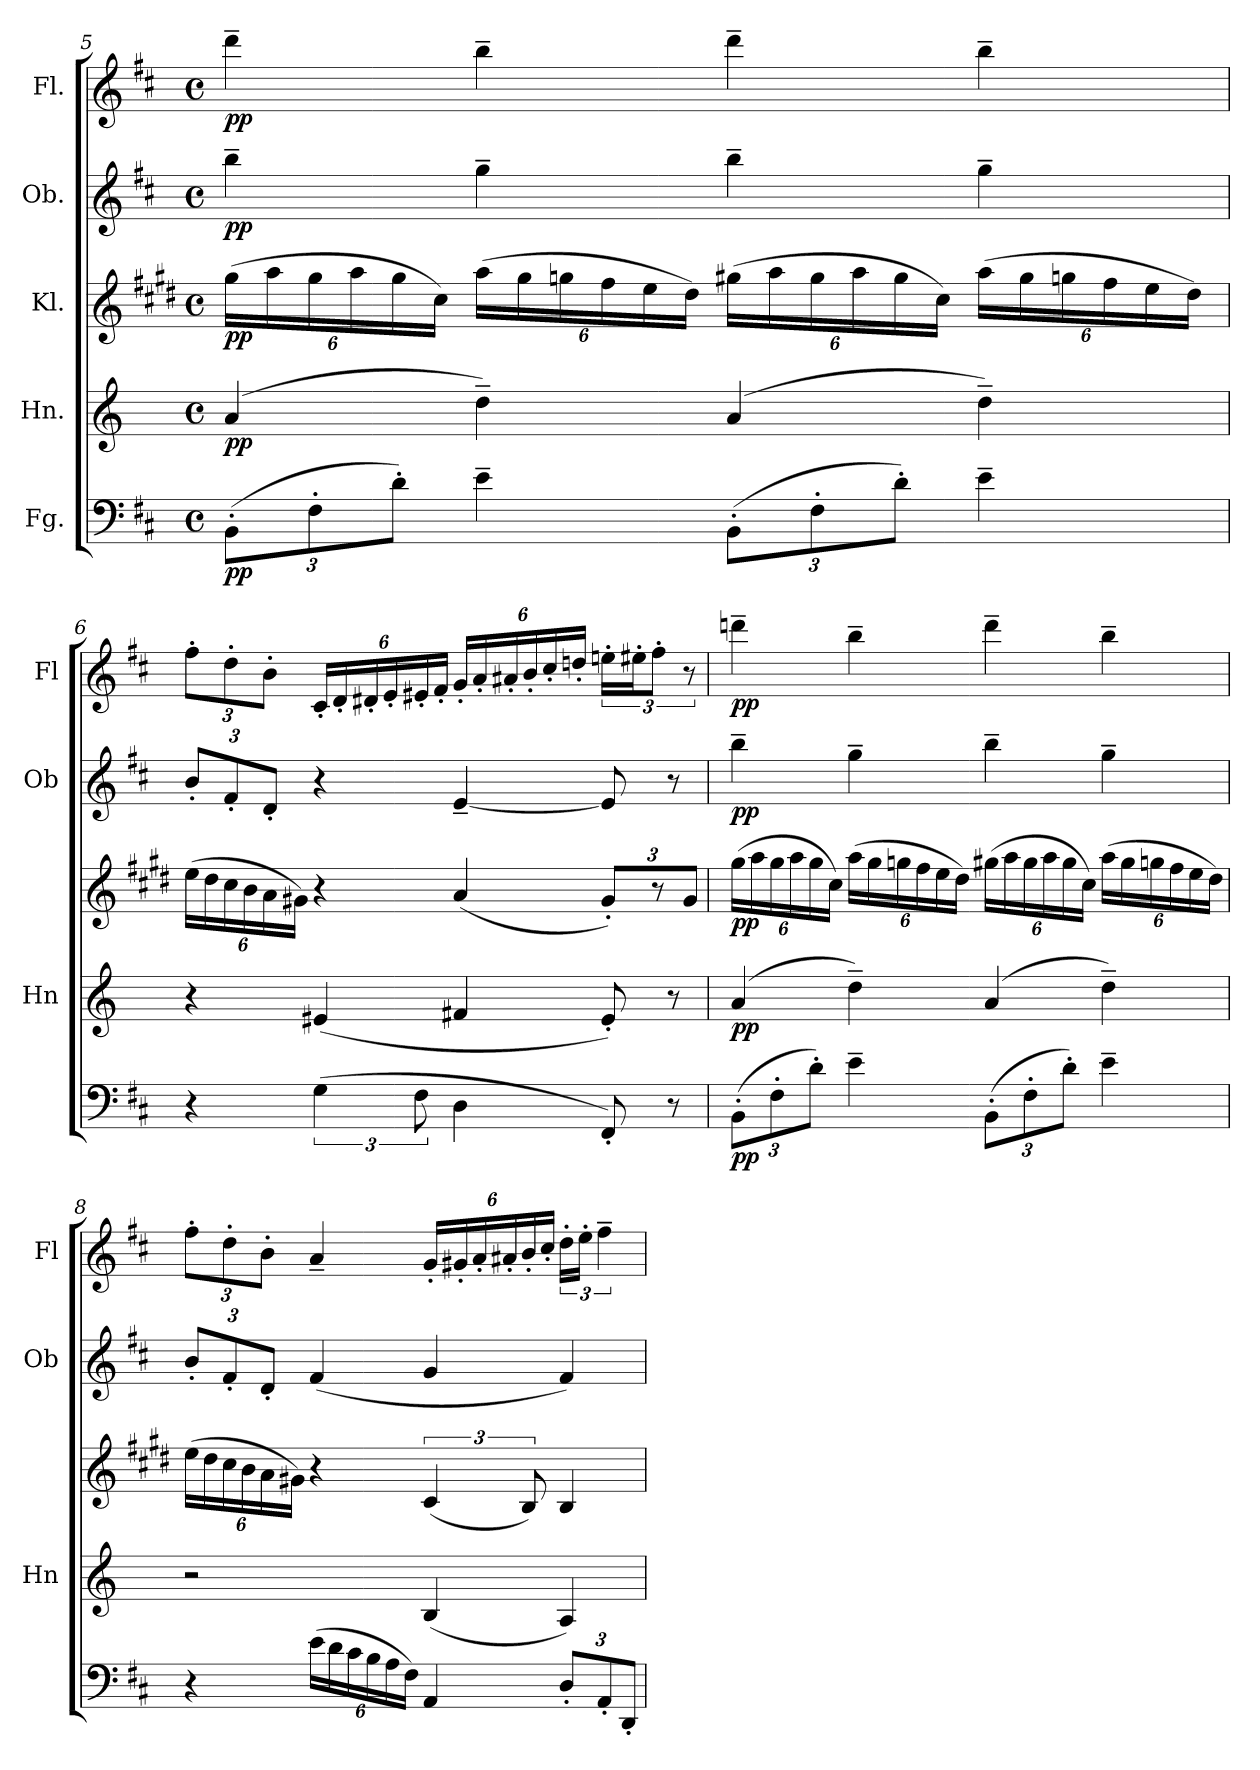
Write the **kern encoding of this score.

**kern	**dynam	**kern	**dynam	**kern	**dynam	**kern	**dynam	**kern	**dynam
*part5	*part5	*part4	*part4	*part3	*part3	*part2	*part2	*part1	*part1
*staff5	*staff5	*staff4	*staff4	*staff3	*staff3	*staff2	*staff2	*staff1	*staff1
*I"Fg.	*	*I"Hn.	*	*I"Kl.	*	*I"Ob.	*	*I"Fl.	*
*	*	*I'Hn	*	*	*	*I'Ob	*	*I'Fl	*
!!LO:LB:g=z
*clefF4	*	*clefG2	*	*clefG2	*	*clefG2	*	*clefG2	*
*	*	*ITrd4c7	*	*ITrd1c2	*	*	*	*	*
*k[f#c#]	*	*k[b-]	*	*k[f#c#]	*	*k[f#c#]	*	*k[f#c#]	*
*D:	*	*	*	*D:	*	*D:	*	*D:	*
*M4/4	*	*M4/4	*	*M4/4	*	*M4/4	*	*M4/4	*
*met(c)	*	*met(c)	*	*met(c)	*	*met(c)	*	*met(c)	*
*Xbrackettup	*	*	*	*Xbrackettup	*	*	*	*	*
=5	=5	=5	=5	=5	=5	=5	=5	=5	=5
!	!LO:DY:b	!	!LO:DY:b	!	!LO:DY:b	!	!LO:DY:b	!	!LO:DY:b
(>12BB'\L	pp	(>4d/	pp	(>24ff#\LL	pp	4bb~\	pp	4ddd~\	pp
.	.	.	.	24gg\	.	.	.	.	.
12F#'\	.	.	.	24ff#\	.	.	.	.	.
.	.	.	.	24gg\	.	.	.	.	.
12d'\J)	.	.	.	24ff#\	.	.	.	.	.
.	.	.	.	24b\JJ)	.	.	.	.	.
4e~\	.	4g~\)	.	(>24gg\LL	.	4gg~\	.	4bb~\	.
.	.	.	.	24ff#\	.	.	.	.	.
.	.	.	.	24ffn\	.	.	.	.	.
.	.	.	.	24ee\	.	.	.	.	.
.	.	.	.	24dd\	.	.	.	.	.
.	.	.	.	24cc#\JJ)	.	.	.	.	.
(>12BB'\L	.	(>4d/	.	(>24ff#X\LL	.	4bb~\	.	4ddd~\	.
.	.	.	.	24gg\	.	.	.	.	.
12F#'\	.	.	.	24ff#\	.	.	.	.	.
.	.	.	.	24gg\	.	.	.	.	.
12d'\J)	.	.	.	24ff#\	.	.	.	.	.
.	.	.	.	24b\JJ)	.	.	.	.	.
4e~\	.	4g~\)	.	(>24gg\LL	.	4gg~\	.	4bb~\	.
.	.	.	.	24ff#\	.	.	.	.	.
.	.	.	.	24ffn\	.	.	.	.	.
.	.	.	.	24ee\	.	.	.	.	.
.	.	.	.	24dd\	.	.	.	.	.
.	.	.	.	24cc#\JJ)	.	.	.	.	.
=6	=6	=6	=6	=6	=6	=6	=6	=6	=6
*	*	*	*	*	*	*Xbrackettup	*	*Xbrackettup	*
4r	.	4r	.	(>24dd\LL	.	12b'/L	.	12ff#'\L	.
.	.	.	.	24cc#\	.	.	.	.	.
.	.	.	.	24b\	.	12f#'/	.	12dd'\	.
.	.	.	.	24a\	.	.	.	.	.
.	.	.	.	24g\	.	12d'/J	.	12b'\J	.
.	.	.	.	24f#X\JJ)	.	.	.	.	.
*brackettup	*	*	*	*	*	*	*	*	*
(>6G\	.	(<4A#X/	.	4r	.	4r	.	24c#'/LL	.
.	.	.	.	.	.	.	.	24d'/	.
.	.	.	.	.	.	.	.	24d#X'/	.
.	.	.	.	.	.	.	.	24e'/	.
12F#\	.	.	.	.	.	.	.	24e#X'/	.
.	.	.	.	.	.	.	.	24f#'/JJ	.
4D\	.	4Bn/	.	(<4g/	.	[4e~/	.	24g'/LL	.
.	.	.	.	.	.	.	.	24a'/	.
.	.	.	.	.	.	.	.	24a#X'/	.
.	.	.	.	.	.	.	.	24b'/	.
.	.	.	.	.	.	.	.	24cc#'/	.
.	.	.	.	.	.	.	.	24ddn'/JJ	.
*	*	*	*	*brackettup	*	*	*	*brackettup	*
8FF#'/)	.	8A#'/)	.	12f#'/L)	.	8e/]	.	24een'\LL	.
.	.	.	.	.	.	.	.	24ee#X'\J	.
.	.	.	.	12r	.	.	.	12ff#'\J	.
8r	.	8r	.	.	.	8r	.	.	.
.	.	.	.	12f#/J	.	.	.	12r	.
=7	=7	=7	=7	=7	=7	=7	=7	=7	=7
*Xbrackettup	*	*	*	*Xbrackettup	*	*	*	*	*
!	!LO:DY:b	!	!LO:DY:b	!	!LO:DY:b	!	!LO:DY:b	!	!LO:DY:b
(>12BB'\L	pp	(>4d/	pp	(>24ff#\LL	pp	4bb~\	pp	4dddn~\	pp
.	.	.	.	24gg\	.	.	.	.	.
12F#'\	.	.	.	24ff#\	.	.	.	.	.
.	.	.	.	24gg\	.	.	.	.	.
12d'\J)	.	.	.	24ff#\	.	.	.	.	.
.	.	.	.	24b\JJ)	.	.	.	.	.
4e~\	.	4g~\)	.	(>24gg\LL	.	4gg~\	.	4bb~\	.
.	.	.	.	24ff#\	.	.	.	.	.
.	.	.	.	24ffn\	.	.	.	.	.
.	.	.	.	24ee\	.	.	.	.	.
.	.	.	.	24dd\	.	.	.	.	.
.	.	.	.	24cc#\JJ)	.	.	.	.	.
(>12BB'\L	.	(>4d/	.	(>24ff#X\LL	.	4bb~\	.	4ddd~\	.
.	.	.	.	24gg\	.	.	.	.	.
12F#'\	.	.	.	24ff#\	.	.	.	.	.
.	.	.	.	24gg\	.	.	.	.	.
12d'\J)	.	.	.	24ff#\	.	.	.	.	.
.	.	.	.	24b\JJ)	.	.	.	.	.
4e~\	.	4g~\)	.	(>24gg\LL	.	4gg~\	.	4bb~\	.
.	.	.	.	24ff#\	.	.	.	.	.
.	.	.	.	24ffn\	.	.	.	.	.
.	.	.	.	24ee\	.	.	.	.	.
.	.	.	.	24dd\	.	.	.	.	.
.	.	.	.	24cc#\JJ)	.	.	.	.	.
!!LO:PB:g=z
=8	=8	=8	=8	=8	=8	=8	=8	=8	=8
*	*	*	*	*	*	*	*	*Xbrackettup	*
4r	.	2r	.	(>24dd\LL	.	12b'/L	.	12ff#'\L	.
.	.	.	.	24cc#\	.	.	.	.	.
.	.	.	.	24b\	.	12f#'/	.	12dd'\	.
.	.	.	.	24a\	.	.	.	.	.
.	.	.	.	24g\	.	12d'/J	.	12b'\J	.
.	.	.	.	24f#X\JJ)	.	.	.	.	.
(>24e\LL	.	.	.	4r	.	(<4f#/	.	4a~/	.
24d\	.	.	.	.	.	.	.	.	.
24c#\	.	.	.	.	.	.	.	.	.
24B\	.	.	.	.	.	.	.	.	.
24A\	.	.	.	.	.	.	.	.	.
24F#\JJ)	.	.	.	.	.	.	.	.	.
*	*	*	*	*brackettup	*	*	*	*	*
4AA/	.	(<4E/	.	(<6B/	.	4g/	.	24g'/LL	.
.	.	.	.	.	.	.	.	24g#X'/	.
.	.	.	.	.	.	.	.	24a'/	.
.	.	.	.	.	.	.	.	24a#X'/	.
.	.	.	.	12A/)	.	.	.	24b'/	.
.	.	.	.	.	.	.	.	24cc#'/JJ	.
*	*	*	*	*	*	*	*	*brackettup	*
12D'/L	.	4D/)	.	4A/	.	4f#/)	.	24dd'\LL	.
.	.	.	.	.	.	.	.	24ee'\JJ	.
12AA'/	.	.	.	.	.	.	.	6ff#~\	.
12DD'/J	.	.	.	.	.	.	.	.	.
=	=	=	=	=	=	=	=	=	=
*-	*-	*-	*-	*-	*-	*-	*-	*-	*-
